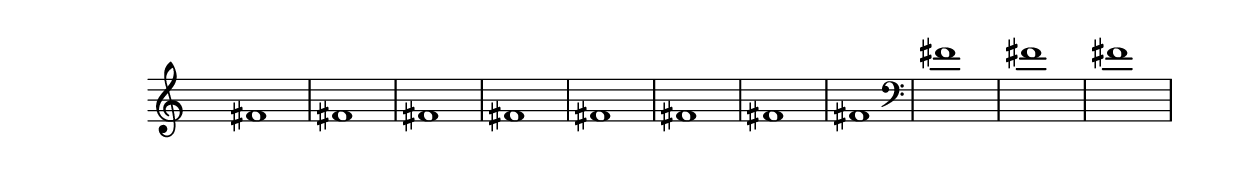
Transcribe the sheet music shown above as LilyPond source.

\version "2.14.2"

%%\header { texidoc="1 - Nota Nova"}

\relative c' {
  \override Staff.TimeSignature #'transparent = ##t
  \override Score.BarNumber #'transparent = ##t
  \override Score.RehearsalMark #'font-size = #-2

  %% CLARINETE
  \tag #'cl {
    fis1
  }
  %% FLAUTA
  \tag #'fl {
    fis
  }
  %% OBOÉ
  \tag #'ob {
    fis
  }
  %% SAX ALTO
  \tag #'saxa {
    fis
  }
  %% SAX TENOR
  \tag #'saxt {
    fis
  }
  %% SAX GENES
  \tag #'saxg {
    fis
  }
  %% TROMPETE
  \tag #'tpt {
    fis
  }
  %% TROMPA
  \tag #'tpa {
    fis
  }
  %% TROMBONE

  \tag #'tbn {
    \clef bass
    fis
  }
  %% TUBA MIB
  \tag #'tbamib {
    \clef bass
    fis
  }
  %% TUBA SIB
  \tag #'tbasib {
    \clef bass
    fis
  }

  %% END DOCUMENT
}
